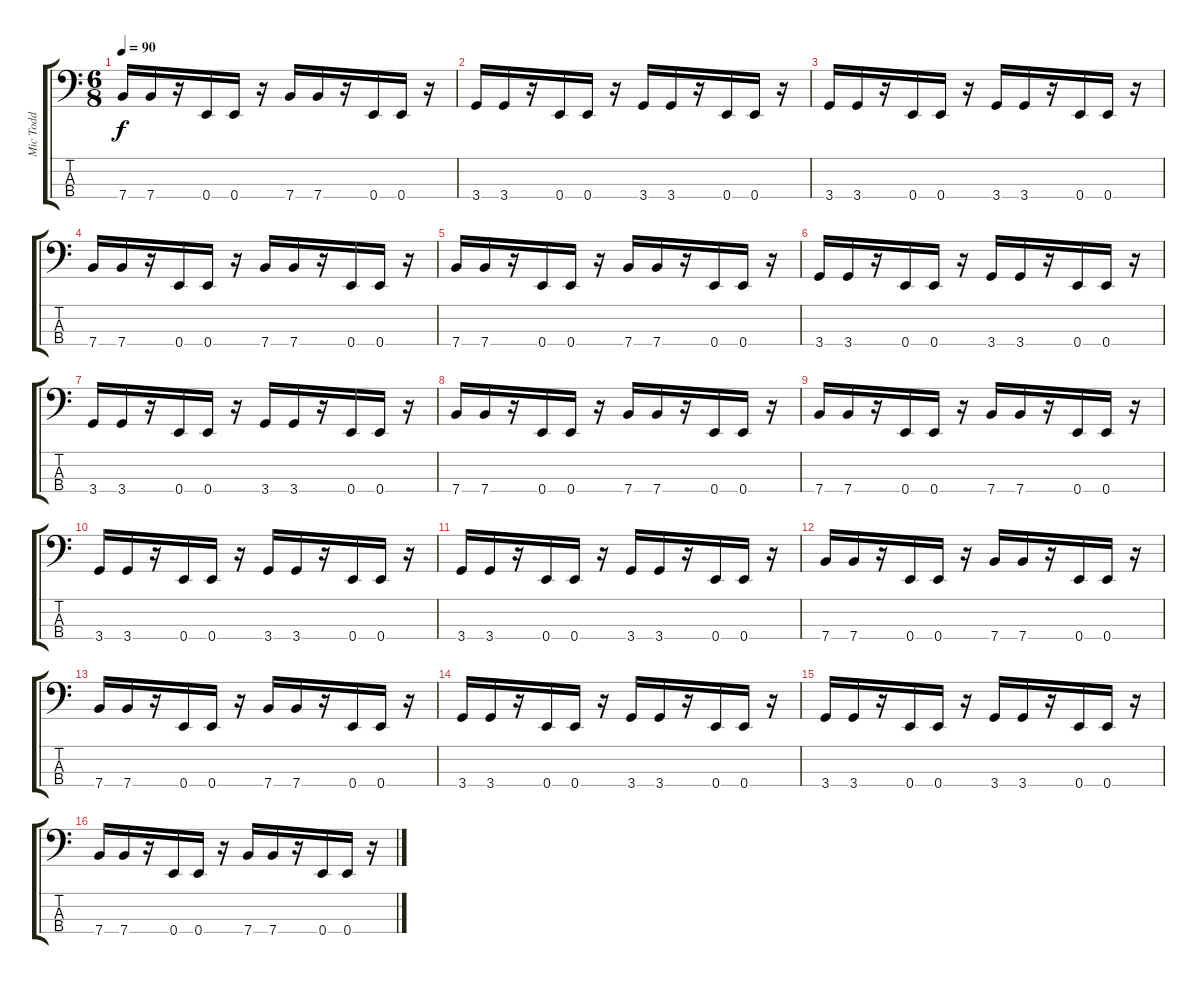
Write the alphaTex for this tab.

\track ("Mic Todd" "Mic Todd") {instrument electricbassfinger}
\staff {score tabs}
\tuning (G2 D2 A1 E1) {hide}
\ts (6 8)
\tempo 90
\clef f4
\ks c
7.4.16{dy f} 7.4.16 r.16 0.4.16 0.4.16 r.16 7.4.16 7.4.16 r.16 0.4.16 0.4.16 r.16 |
3.4.16 3.4.16 r.16 0.4.16 0.4.16 r.16 3.4.16 3.4.16 r.16 0.4.16 0.4.16 r.16 |
3.4.16 3.4.16 r.16 0.4.16 0.4.16 r.16 3.4.16 3.4.16 r.16 0.4.16 0.4.16 r.16 |
7.4.16{volume 11} 7.4.16 r.16 0.4.16 0.4.16 r.16 7.4.16 7.4.16 r.16 0.4.16 0.4.16 r.16 |
7.4.16 7.4.16 r.16 0.4.16 0.4.16 r.16 7.4.16 7.4.16 r.16 0.4.16 0.4.16 r.16 |
3.4.16 3.4.16 r.16 0.4.16 0.4.16 r.16 3.4.16 3.4.16 r.16 0.4.16 0.4.16 r.16 |
3.4.16 3.4.16 r.16 0.4.16 0.4.16 r.16 3.4.16 3.4.16 r.16 0.4.16 0.4.16 r.16 |
7.4.16{volume 11} 7.4.16 r.16 0.4.16 0.4.16 r.16 7.4.16 7.4.16 r.16 0.4.16 0.4.16 r.16 |
7.4.16 7.4.16 r.16 0.4.16 0.4.16 r.16 7.4.16 7.4.16 r.16 0.4.16 0.4.16 r.16 |
3.4.16 3.4.16 r.16 0.4.16 0.4.16 r.16 3.4.16 3.4.16 r.16 0.4.16 0.4.16 r.16 |
3.4.16 3.4.16 r.16 0.4.16 0.4.16 r.16 3.4.16 3.4.16 r.16 0.4.16 0.4.16 r.16 |
7.4.16{volume 11} 7.4.16 r.16 0.4.16 0.4.16 r.16 7.4.16 7.4.16 r.16 0.4.16 0.4.16 r.16 |
7.4.16 7.4.16 r.16 0.4.16 0.4.16 r.16 7.4.16 7.4.16 r.16 0.4.16 0.4.16 r.16 |
3.4.16 3.4.16 r.16 0.4.16 0.4.16 r.16 3.4.16 3.4.16 r.16 0.4.16 0.4.16 r.16 |
3.4.16 3.4.16 r.16 0.4.16 0.4.16 r.16 3.4.16 3.4.16 r.16 0.4.16 0.4.16 r.16 |
7.4.16{volume 11} 7.4.16 r.16 0.4.16 0.4.16 r.16 7.4.16 7.4.16 r.16 0.4.16 0.4.16 r.16
